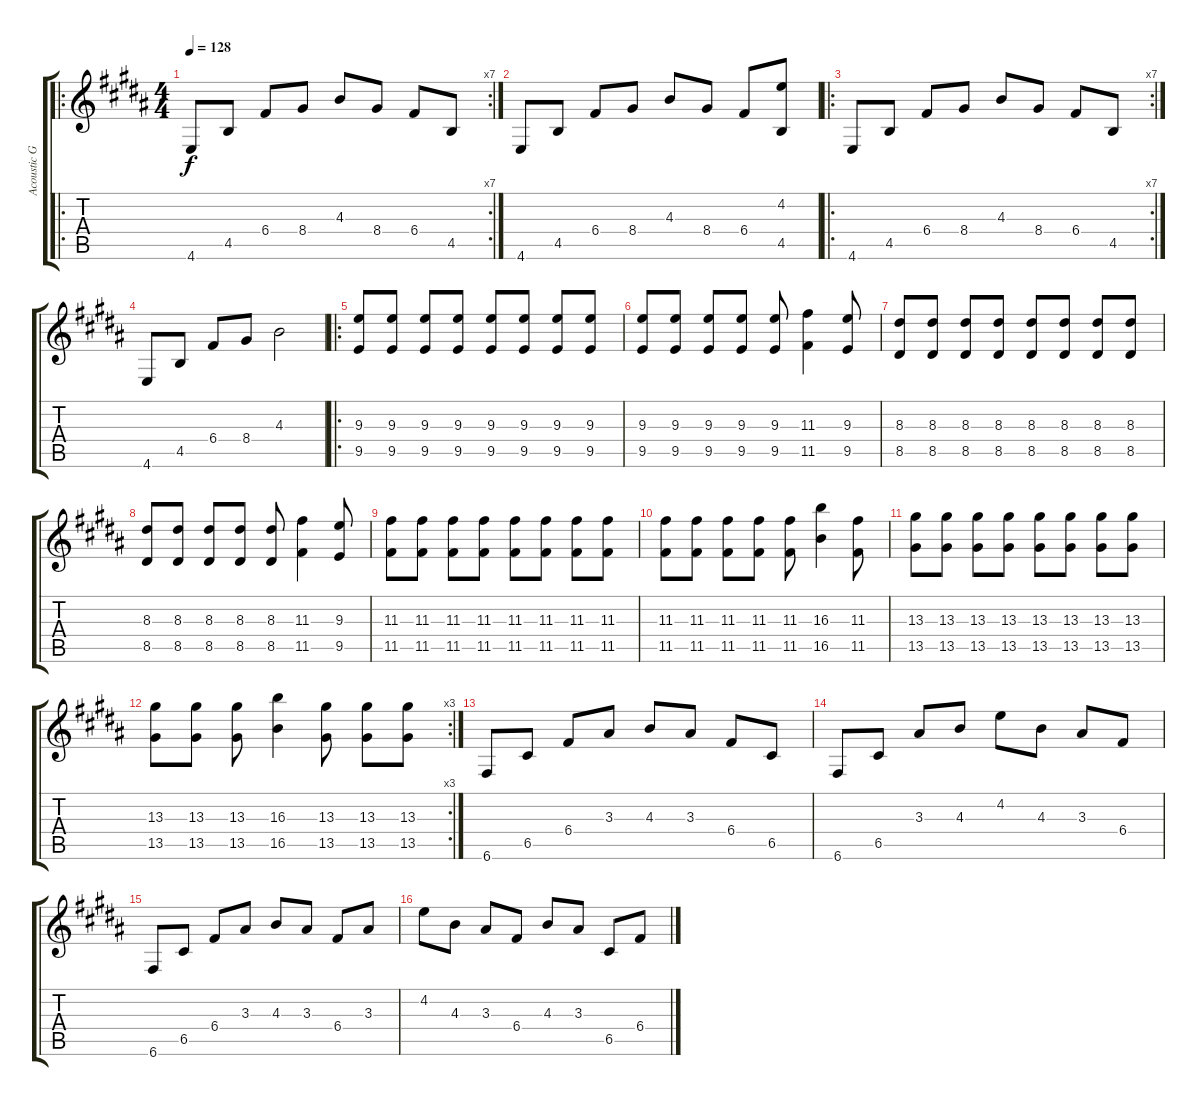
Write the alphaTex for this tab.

\track ("Acoustic Guitar" "Acoustic G") {instrument acousticguitarsteel}
\staff {score tabs}
\tuning (E4 C4 G3 C3 G2 C2) {hide}
\ro
\rc 7
\ts (4 4)
\tempo 128
\clef g2
\ks b
4.6.8{dy f instrument acousticguitarsteel} 4.5.8 6.4.8 8.4.8 4.3.8 8.4.8 6.4.8 4.5.8 |
4.6.8 4.5.8 6.4.8 8.4.8 4.3.8 8.4.8 6.4.8 (4.2 4.5).8 |
\ro
\rc 7
4.6.8 4.5.8 6.4.8 8.4.8 4.3.8 8.4.8 6.4.8 4.5.8 |
4.6.8 4.5.8 6.4.8 8.4.8 4.3.2 |
\ro
(9.3 9.5).8 (9.3 9.5).8 (9.3 9.5).8 (9.3 9.5).8 (9.3 9.5).8 (9.3 9.5).8 (9.3 9.5).8 (9.3 9.5).8 |
(9.3 9.5).8 (9.3 9.5).8 (9.3 9.5).8 (9.3 9.5).8 (9.3 9.5).8 (11.3 11.5).4 (9.3 9.5).8 |
(8.3 8.5).8 (8.3 8.5).8 (8.3 8.5).8 (8.3 8.5).8 (8.3 8.5).8 (8.3 8.5).8 (8.3 8.5).8 (8.3 8.5).8 |
(8.3 8.5).8 (8.3 8.5).8 (8.3 8.5).8 (8.3 8.5).8 (8.3 8.5).8 (11.3 11.5).4 (9.3 9.5).8 |
(11.3 11.5).8 (11.3 11.5).8 (11.3 11.5).8 (11.3 11.5).8 (11.3 11.5).8 (11.3 11.5).8 (11.3 11.5).8 (11.3 11.5).8 |
(11.3 11.5).8 (11.3 11.5).8 (11.3 11.5).8 (11.3 11.5).8 (11.3 11.5).8 (16.3 16.5).4 (11.3 11.5).8 |
(13.3 13.5).8 (13.3 13.5).8 (13.3 13.5).8 (13.3 13.5).8 (13.3 13.5).8 (13.3 13.5).8 (13.3 13.5).8 (13.3 13.5).8 |
\rc 3
(13.3 13.5).8 (13.3 13.5).8 (13.3 13.5).8 (16.3 16.5).4 (13.3 13.5).8 (13.3 13.5).8 (13.3 13.5).8 |
6.6.8 6.5.8 6.4.8 3.3.8 4.3.8 3.3.8 6.4.8 6.5.8 |
6.6.8 6.5.8 3.3.8 4.3.8 4.2.8 4.3.8 3.3.8 6.4.8 |
6.6.8 6.5.8 6.4.8 3.3.8 4.3.8 3.3.8 6.4.8 3.3.8 |
4.2.8 4.3.8 3.3.8 6.4.8 4.3.8 3.3.8 6.5.8 6.4.8
